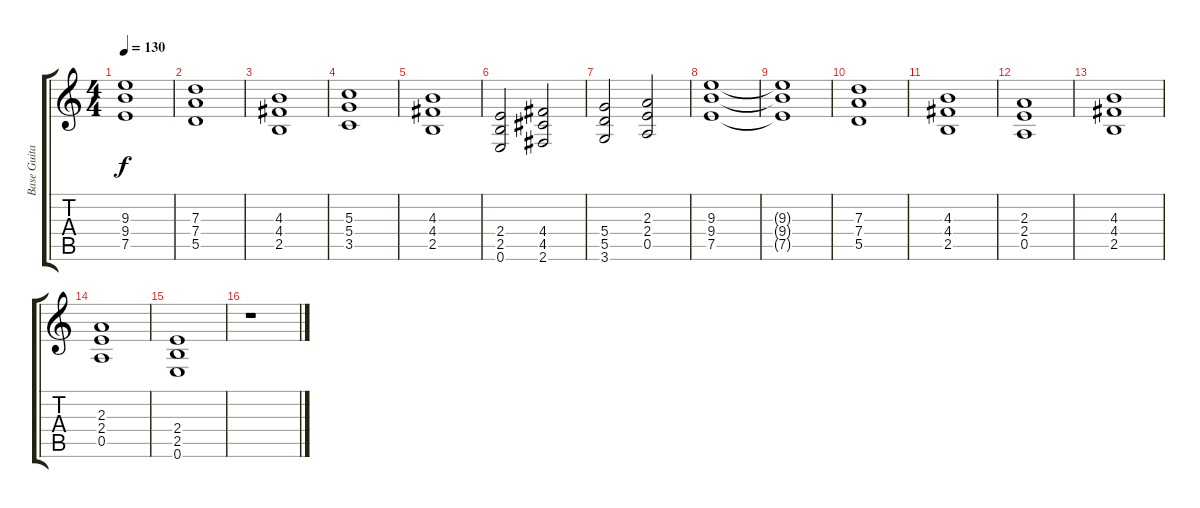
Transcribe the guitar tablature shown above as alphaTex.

\track ("Base Guitar" "Base Guita") {instrument overdrivenguitar}
\staff {score tabs}
\tuning (E4 B3 G3 D3 A2 E2) {hide}
\ts (4 4)
\tempo 130
\clef g2
\ks c
(9.3{t} 9.4{t} 7.5{t}).1{dy f} |
(7.3 7.4 5.5).1 |
(4.3 4.4 2.5).1 |
(5.3 5.4 3.5).1 |
(4.3 4.4 2.5).1 |
(2.4 2.5 0.6).2 (4.4 4.5 2.6).2 |
(5.4 5.5 3.6).2 (2.3 2.4 0.5).2 |
(9.3 9.4 7.5).1 |
(9.3{t} 9.4{t} 7.5{t}).1 |
(7.3 7.4 5.5).1 |
(4.3 4.4 2.5).1 |
(2.3 2.4 0.5).1 |
(4.3 4.4 2.5).1 |
(2.3 2.4 0.5).1 |
(2.4 2.5 0.6).1 |
r.1
